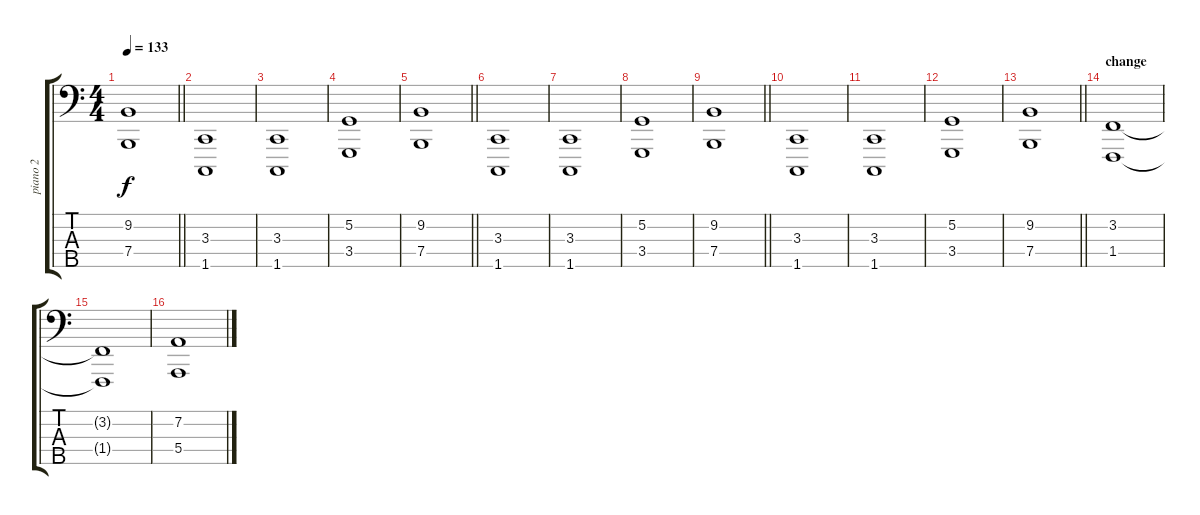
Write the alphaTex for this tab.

\track ("piano 2" "piano 2") {instrument brightacousticpiano}
\staff {score tabs}
\tuning (G2 D2 A1 E1 B0) {hide}
\ts (4 4)
\tempo 133
\clef f4
\barLineRight lightlight
\ks c
(9.2 7.4).1{dy f} |
(3.3 1.5).1 |
(3.3 1.5).1 |
(5.2 3.4).1 |
\barLineRight lightlight
(9.2 7.4).1 |
(3.3 1.5).1 |
(3.3 1.5).1 |
(5.2 3.4).1 |
\barLineRight lightlight
(9.2 7.4).1 |
(3.3 1.5).1 |
(3.3 1.5).1 |
(5.2 3.4).1 |
\barLineRight lightlight
(9.2 7.4).1 |
\section ("" "change")
(3.2 1.4).1 |
(3.2{t} 1.4{t}).1 |
(7.2 5.4).1
